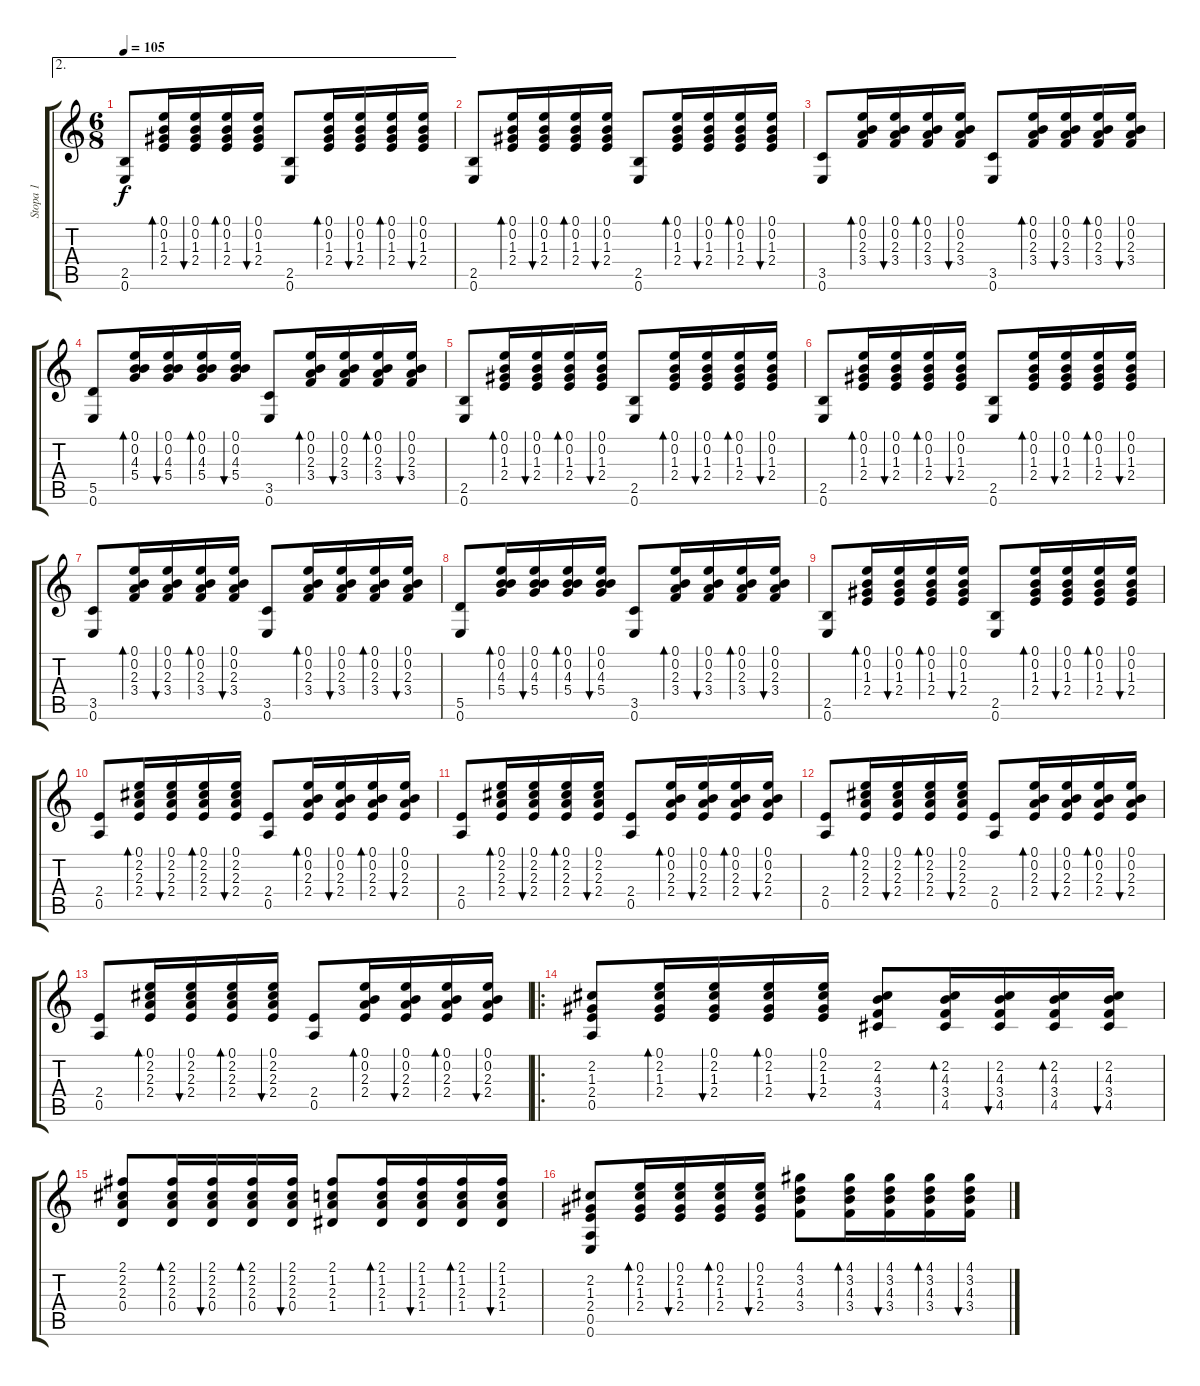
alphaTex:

\track ("Stopa 1" "Stopa 1") {instrument acousticguitarsteel}
\staff {score tabs}
\tuning (E4 B3 G3 D3 A2 E2) {hide}
\ae 2
\ts (6 8)
\tempo 105
\clef g2
\ks c
(2.5 0.6).8{dy f} (0.1 0.2 1.3 2.4).16{bd 30} (0.1 0.2 1.3 2.4).16{bu 30} (0.1 0.2 1.3 2.4).16{bd 30} (0.1 0.2 1.3 2.4).16{bu 30} (2.5 0.6).8 (0.1 0.2 1.3 2.4).16{bd 30} (0.1 0.2 1.3 2.4).16{bu 30} (0.1 0.2 1.3 2.4).16{bd 30} (0.1 0.2 1.3 2.4).16{bu 30} |
(2.5 0.6).8 (0.1 0.2 1.3 2.4).16{bd 30} (0.1 0.2 1.3 2.4).16{bu 30} (0.1 0.2 1.3 2.4).16{bd 30} (0.1 0.2 1.3 2.4).16{bu 30} (2.5 0.6).8 (0.1 0.2 1.3 2.4).16{bd 30} (0.1 0.2 1.3 2.4).16{bu 30} (0.1 0.2 1.3 2.4).16{bd 30} (0.1 0.2 1.3 2.4).16{bu 30} |
(3.5 0.6).8 (0.1 0.2 2.3 3.4).16{bd 30} (0.1 0.2 2.3 3.4).16{bu 30} (0.1 0.2 2.3 3.4).16{bd 30} (0.1 0.2 2.3 3.4).16{bu 30} (3.5 0.6).8 (0.1 0.2 2.3 3.4).16{bd 30} (0.1 0.2 2.3 3.4).16{bu 30} (0.1 0.2 2.3 3.4).16{bd 30} (0.1 0.2 2.3 3.4).16{bu 30} |
(5.5 0.6).8 (0.1 0.2 4.3 5.4).16{bd 30} (0.1 0.2 4.3 5.4).16{bu 30} (0.1 0.2 4.3 5.4).16{bd 30} (0.1 0.2 4.3 5.4).16{bu 30} (3.5 0.6).8 (0.1 0.2 2.3 3.4).16{bd 30} (0.1 0.2 2.3 3.4).16{bu 30} (0.1 0.2 2.3 3.4).16{bd 30} (0.1 0.2 2.3 3.4).16{bu 30} |
(2.5 0.6).8 (0.1 0.2 1.3 2.4).16{bd 30} (0.1 0.2 1.3 2.4).16{bu 30} (0.1 0.2 1.3 2.4).16{bd 30} (0.1 0.2 1.3 2.4).16{bu 30} (2.5 0.6).8 (0.1 0.2 1.3 2.4).16{bd 30} (0.1 0.2 1.3 2.4).16{bu 30} (0.1 0.2 1.3 2.4).16{bd 30} (0.1 0.2 1.3 2.4).16{bu 30} |
(2.5 0.6).8 (0.1 0.2 1.3 2.4).16{bd 30} (0.1 0.2 1.3 2.4).16{bu 30} (0.1 0.2 1.3 2.4).16{bd 30} (0.1 0.2 1.3 2.4).16{bu 30} (2.5 0.6).8 (0.1 0.2 1.3 2.4).16{bd 30} (0.1 0.2 1.3 2.4).16{bu 30} (0.1 0.2 1.3 2.4).16{bd 30} (0.1 0.2 1.3 2.4).16{bu 30} |
(3.5 0.6).8 (0.1 0.2 2.3 3.4).16{bd 30} (0.1 0.2 2.3 3.4).16{bu 30} (0.1 0.2 2.3 3.4).16{bd 30} (0.1 0.2 2.3 3.4).16{bu 30} (3.5 0.6).8 (0.1 0.2 2.3 3.4).16{bd 30} (0.1 0.2 2.3 3.4).16{bu 30} (0.1 0.2 2.3 3.4).16{bd 30} (0.1 0.2 2.3 3.4).16{bu 30} |
(5.5 0.6).8 (0.1 0.2 4.3 5.4).16{bd 30} (0.1 0.2 4.3 5.4).16{bu 30} (0.1 0.2 4.3 5.4).16{bd 30} (0.1 0.2 4.3 5.4).16{bu 30} (3.5 0.6).8 (0.1 0.2 2.3 3.4).16{bd 30} (0.1 0.2 2.3 3.4).16{bu 30} (0.1 0.2 2.3 3.4).16{bd 30} (0.1 0.2 2.3 3.4).16{bu 30} |
(2.5 0.6).8 (0.1 0.2 1.3 2.4).16{bd 30} (0.1 0.2 1.3 2.4).16{bu 30} (0.1 0.2 1.3 2.4).16{bd 30} (0.1 0.2 1.3 2.4).16{bu 30} (2.5 0.6).8 (0.1 0.2 1.3 2.4).16{bd 30} (0.1 0.2 1.3 2.4).16{bu 30} (0.1 0.2 1.3 2.4).16{bd 30} (0.1 0.2 1.3 2.4).16{bu 30} |
(2.4 0.5).8 (0.1 2.2 2.3 2.4).16{bd 30} (0.1 2.2 2.3 2.4).16{bu 30} (0.1 2.2 2.3 2.4).16{bd 30} (0.1 2.2 2.3 2.4).16{bu 30} (2.4 0.5).8 (0.1 0.2 2.3 2.4).16{bd 30} (0.1 0.2 2.3 2.4).16{bu 30} (0.1 0.2 2.3 2.4).16{bd 30} (0.1 0.2 2.3 2.4).16{bu 30} |
(2.4 0.5).8 (0.1 2.2 2.3 2.4).16{bd 30} (0.1 2.2 2.3 2.4).16{bu 30} (0.1 2.2 2.3 2.4).16{bd 30} (0.1 2.2 2.3 2.4).16{bu 30} (2.4 0.5).8 (0.1 0.2 2.3 2.4).16{bd 30} (0.1 0.2 2.3 2.4).16{bu 30} (0.1 0.2 2.3 2.4).16{bd 30} (0.1 0.2 2.3 2.4).16{bu 30} |
(2.4 0.5).8 (0.1 2.2 2.3 2.4).16{bd 30} (0.1 2.2 2.3 2.4).16{bu 30} (0.1 2.2 2.3 2.4).16{bd 30} (0.1 2.2 2.3 2.4).16{bu 30} (2.4 0.5).8 (0.1 0.2 2.3 2.4).16{bd 30} (0.1 0.2 2.3 2.4).16{bu 30} (0.1 0.2 2.3 2.4).16{bd 30} (0.1 0.2 2.3 2.4).16{bu 30} |
(2.4 0.5).8 (0.1 2.2 2.3 2.4).16{bd 30} (0.1 2.2 2.3 2.4).16{bu 30} (0.1 2.2 2.3 2.4).16{bd 30} (0.1 2.2 2.3 2.4).16{bu 30} (2.4 0.5).8 (0.1 0.2 2.3 2.4).16{bd 30} (0.1 0.2 2.3 2.4).16{bu 30} (0.1 0.2 2.3 2.4).16{bd 30} (0.1 0.2 2.3 2.4).16{bu 30} |
\ro
(2.2 1.3 2.4 0.5).8 (0.1 2.2 1.3 2.4).16{bd 30} (0.1 2.2 1.3 2.4).16{bu 30} (0.1 2.2 1.3 2.4).16{bd 30} (0.1 2.2 1.3 2.4).16{bu 30} (2.2 4.3 3.4 4.5).8 (2.2 4.3 3.4 4.5).16{bd 30} (2.2 4.3 3.4 4.5).16{bu 30} (2.2 4.3 3.4 4.5).16{bd 30} (2.2 4.3 3.4 4.5).16{bu 30} |
(2.1 2.2 2.3 0.4).8 (2.1 2.2 2.3 0.4).16{bd 30} (2.1 2.2 2.3 0.4).16{bu 30} (2.1 2.2 2.3 0.4).16{bd 30} (2.1 2.2 2.3 0.4).16{bu 30} (2.1 1.2 2.3 1.4).8 (2.1 1.2 2.3 1.4).16{bd 30} (2.1 1.2 2.3 1.4).16{bu 30} (2.1 1.2 2.3 1.4).16{bd 30} (2.1 1.2 2.3 1.4).16{bu 30} |
(2.2 1.3 2.4 0.5 0.6).8 (0.1 2.2 1.3 2.4).16{bd 30} (0.1 2.2 1.3 2.4).16{bu 30} (0.1 2.2 1.3 2.4).16{bd 30} (0.1 2.2 1.3 2.4).16{bu 30} (4.1 3.2 4.3 3.4).8 (4.1 3.2 4.3 3.4).16{bd 30} (4.1 3.2 4.3 3.4).16{bu 30} (4.1 3.2 4.3 3.4).16{bd 30} (4.1 3.2 4.3 3.4).16{bu 30}
